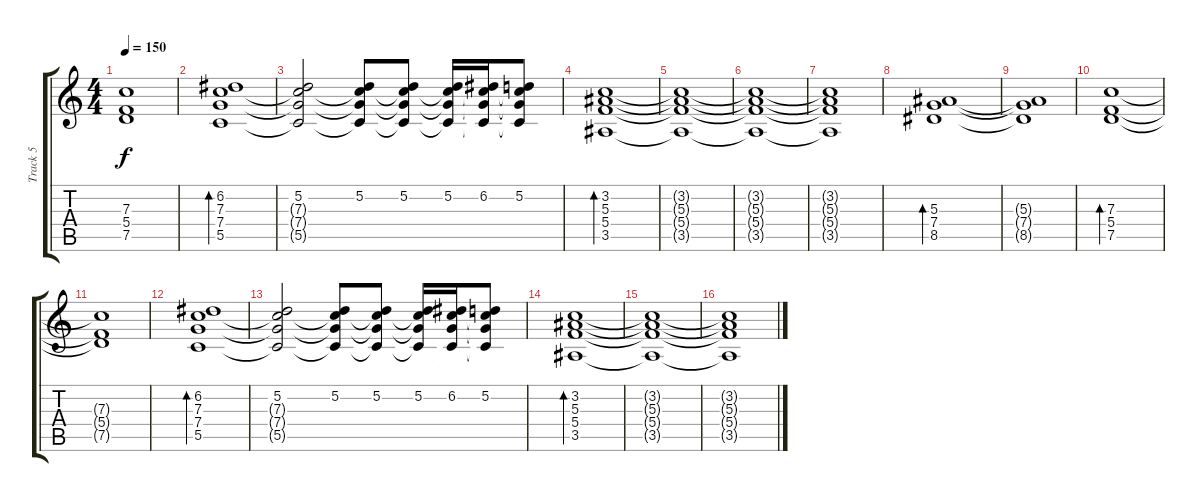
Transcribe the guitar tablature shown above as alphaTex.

\track ("Track 5" "Track 5") {instrument distortionguitar}
\staff {score tabs}
\tuning (D4 A3 F3 C3 G2 C2) {hide}
\ts (4 4)
\tempo 150
\clef g2
\ks c
(7.3{t} 5.4{t} 7.5{t}).1{dy f} |
(6.2 7.3 7.4 5.5).1{bd 240} |
(5.2 7.3{t} 7.4{t} 5.5{t}).2 (5.2 7.3{t} 7.4{t} 5.5{t}).8 (5.2 7.3{t} 7.4{t} 5.5{t}).8 (5.2 7.3{t} 7.4{t} 5.5{t}).16 (6.2 7.3{t} 7.4{t} 5.5{t}).16 (5.2 7.3{t} 7.4{t} 5.5{t}).8 |
(3.2 5.3 5.4 3.5).1{bd 240} |
(3.2{t} 5.3{t} 5.4{t} 3.5{t}).1 |
(3.2{t} 5.3{t} 5.4{t} 3.5{t}).1 |
(3.2{t} 5.3{t} 5.4{t} 3.5{t}).1 |
(5.3 7.4 8.5).1{bd 240} |
(5.3{t} 7.4{t} 8.5{t}).1 |
(7.3 5.4 7.5).1{bd 240} |
(7.3{t} 5.4{t} 7.5{t}).1 |
(6.2 7.3 7.4 5.5).1{bd 240} |
(5.2 7.3{t} 7.4{t} 5.5{t}).2 (5.2 7.3{t} 7.4{t} 5.5{t}).8 (5.2 7.3{t} 7.4{t} 5.5{t}).8 (5.2 7.3{t} 7.4{t} 5.5{t}).16 (6.2 7.3{t} 7.4{t} 5.5{t}).16 (5.2 7.3{t} 7.4{t} 5.5{t}).8 |
(3.2 5.3 5.4 3.5).1{bd 240} |
(3.2{t} 5.3{t} 5.4{t} 3.5{t}).1 |
(3.2{t} 5.3{t} 5.4{t} 3.5{t}).1
